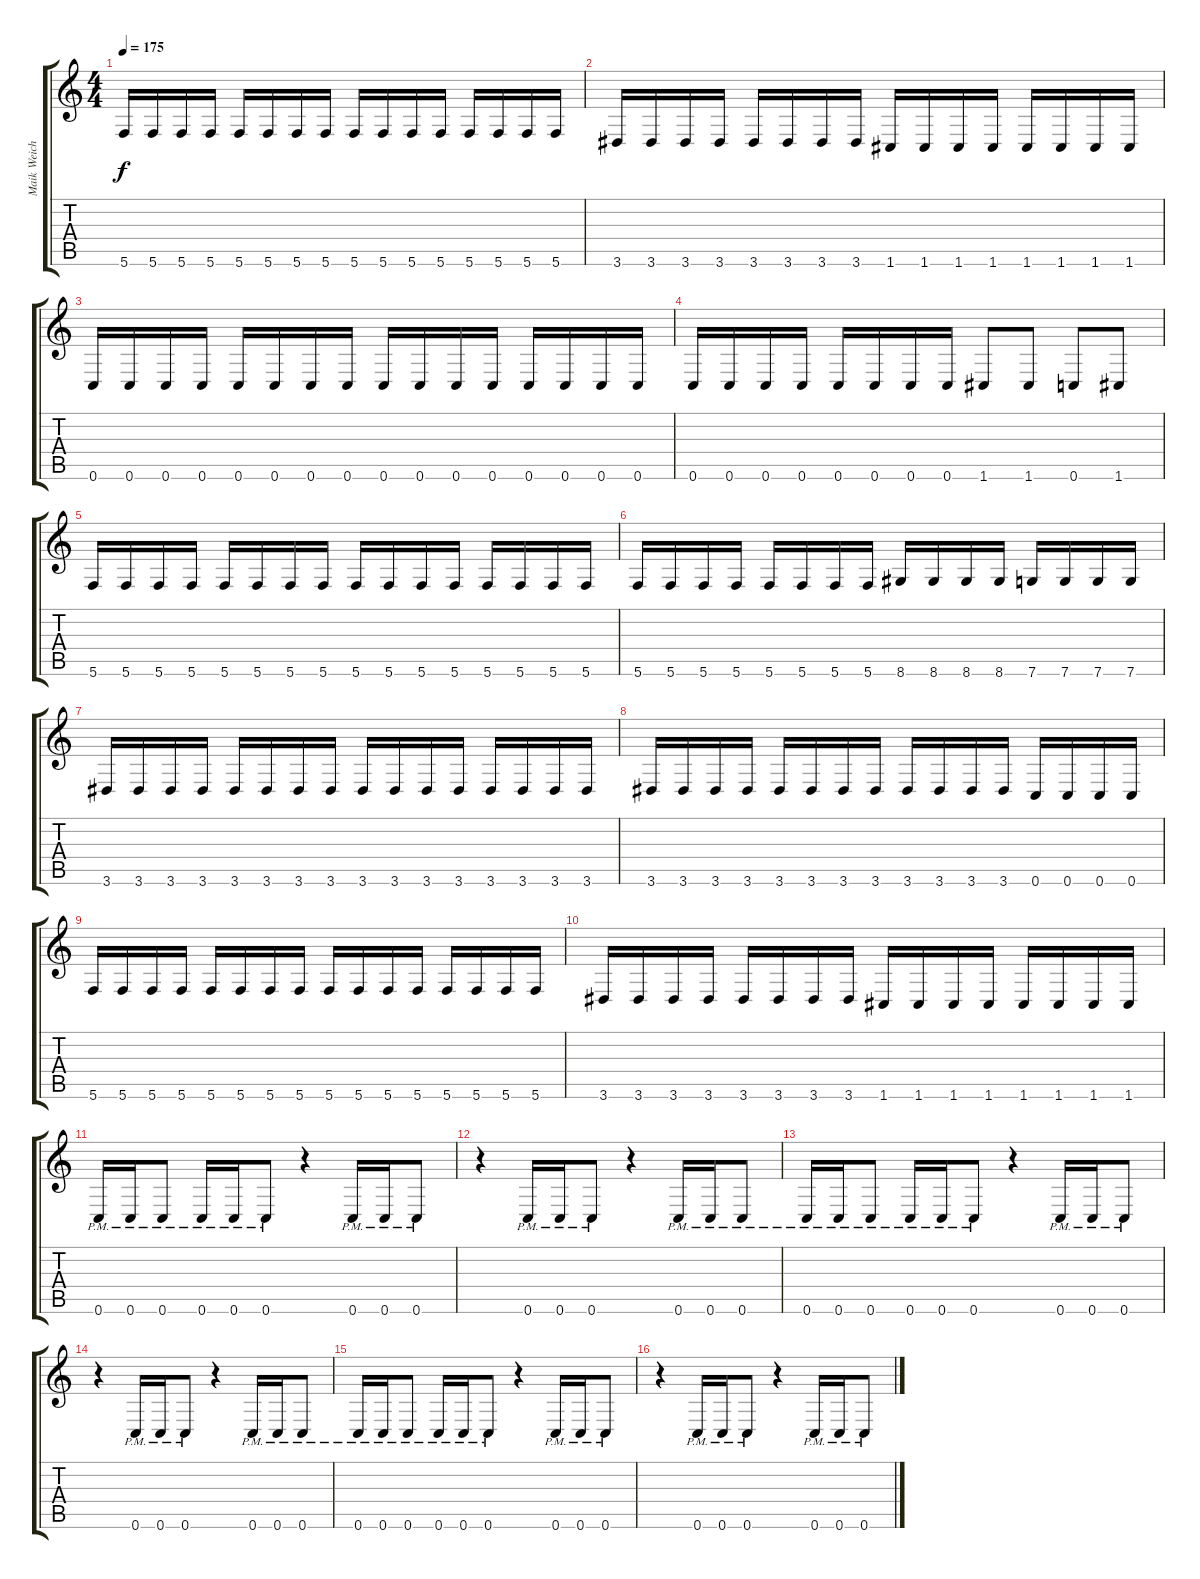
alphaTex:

\track ("Maik Weichert" "Maik Weich") {instrument distortionguitar}
\staff {score tabs}
\tuning (D4 A3 F3 C3 G2 C2) {hide}
\ts (4 4)
\tempo 175
\clef g2
\ks c
5.6.16{dy f} 5.6.16 5.6.16 5.6.16 5.6.16 5.6.16 5.6.16 5.6.16 5.6.16 5.6.16 5.6.16 5.6.16 5.6.16 5.6.16 5.6.16 5.6.16 |
3.6.16 3.6.16 3.6.16 3.6.16 3.6.16 3.6.16 3.6.16 3.6.16 1.6.16 1.6.16 1.6.16 1.6.16 1.6.16 1.6.16 1.6.16 1.6.16 |
0.6.16 0.6.16 0.6.16 0.6.16 0.6.16 0.6.16 0.6.16 0.6.16 0.6.16 0.6.16 0.6.16 0.6.16 0.6.16 0.6.16 0.6.16 0.6.16 |
0.6.16 0.6.16 0.6.16 0.6.16 0.6.16 0.6.16 0.6.16 0.6.16 1.6.8 1.6.8 0.6.8 1.6.8 |
5.6.16 5.6.16 5.6.16 5.6.16 5.6.16 5.6.16 5.6.16 5.6.16 5.6.16 5.6.16 5.6.16 5.6.16 5.6.16 5.6.16 5.6.16 5.6.16 |
5.6.16 5.6.16 5.6.16 5.6.16 5.6.16 5.6.16 5.6.16 5.6.16 8.6.16 8.6.16 8.6.16 8.6.16 7.6.16 7.6.16 7.6.16 7.6.16 |
3.6.16 3.6.16 3.6.16 3.6.16 3.6.16 3.6.16 3.6.16 3.6.16 3.6.16 3.6.16 3.6.16 3.6.16 3.6.16 3.6.16 3.6.16 3.6.16 |
3.6.16 3.6.16 3.6.16 3.6.16 3.6.16 3.6.16 3.6.16 3.6.16 3.6.16 3.6.16 3.6.16 3.6.16 0.6.16 0.6.16 0.6.16 0.6.16 |
5.6.16 5.6.16 5.6.16 5.6.16 5.6.16 5.6.16 5.6.16 5.6.16 5.6.16 5.6.16 5.6.16 5.6.16 5.6.16 5.6.16 5.6.16 5.6.16 |
3.6.16 3.6.16 3.6.16 3.6.16 3.6.16 3.6.16 3.6.16 3.6.16 1.6.16 1.6.16 1.6.16 1.6.16 1.6.16 1.6.16 1.6.16 1.6.16 |
0.6{pm}.16 0.6{pm}.16 0.6{pm}.8 0.6{pm}.16 0.6{pm}.16 0.6{pm}.8 r.4 0.6{pm}.16 0.6{pm}.16 0.6{pm}.8 |
r.4 0.6{pm}.16 0.6{pm}.16 0.6{pm}.8 r.4 0.6{pm}.16 0.6{pm}.16 0.6{pm}.8 |
0.6{pm}.16 0.6{pm}.16 0.6{pm}.8 0.6{pm}.16 0.6{pm}.16 0.6{pm}.8 r.4 0.6{pm}.16 0.6{pm}.16 0.6{pm}.8 |
r.4 0.6{pm}.16 0.6{pm}.16 0.6{pm}.8 r.4 0.6{pm}.16 0.6{pm}.16 0.6{pm}.8 |
0.6{pm}.16 0.6{pm}.16 0.6{pm}.8 0.6{pm}.16 0.6{pm}.16 0.6{pm}.8 r.4 0.6{pm}.16 0.6{pm}.16 0.6{pm}.8 |
r.4 0.6{pm}.16 0.6{pm}.16 0.6{pm}.8 r.4 0.6{pm}.16 0.6{pm}.16 0.6{pm}.8
